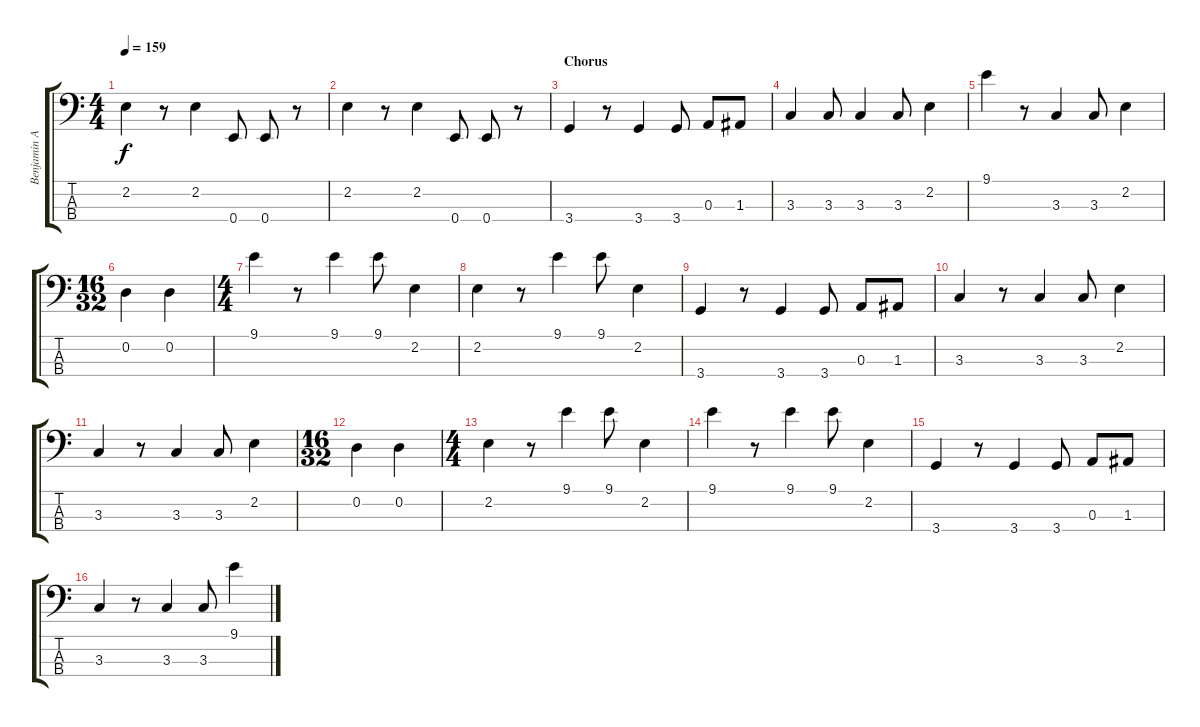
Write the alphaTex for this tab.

\track ("Benjamin Andre (Synth Bass)" "Benjamin A") {instrument synthbass1}
\staff {score tabs}
\tuning (G2 D2 A1 E1) {hide}
\ts (4 4)
\tempo 159
\clef f4
\ks c
2.2.4{dy f} r.8 2.2.4 0.4.8 0.4.8 r.8 |
2.2.4 r.8 2.2.4 0.4.8 0.4.8 r.8 |
\section ("" "Chorus")
3.4.4 r.8 3.4.4 3.4.8 0.3.8 1.3.8 |
3.3.4 3.3.8 3.3.4 3.3.8 2.2.4 |
9.1.4 r.8 3.3.4 3.3.8 2.2.4 |
\ts (16 32)
0.2.4 0.2.4 |
\ts (4 4)
9.1.4 r.8 9.1.4 9.1.8 2.2.4 |
2.2.4 r.8 9.1.4 9.1.8 2.2.4 |
3.4.4 r.8 3.4.4 3.4.8 0.3.8 1.3.8 |
3.3.4 r.8 3.3.4 3.3.8 2.2.4 |
3.3.4 r.8 3.3.4 3.3.8 2.2.4 |
\ts (16 32)
0.2.4 0.2.4 |
\ts (4 4)
2.2.4 r.8 9.1.4 9.1.8 2.2.4 |
9.1.4 r.8 9.1.4 9.1.8 2.2.4 |
3.4.4 r.8 3.4.4 3.4.8 0.3.8 1.3.8 |
3.3.4 r.8 3.3.4 3.3.8 9.1.4
